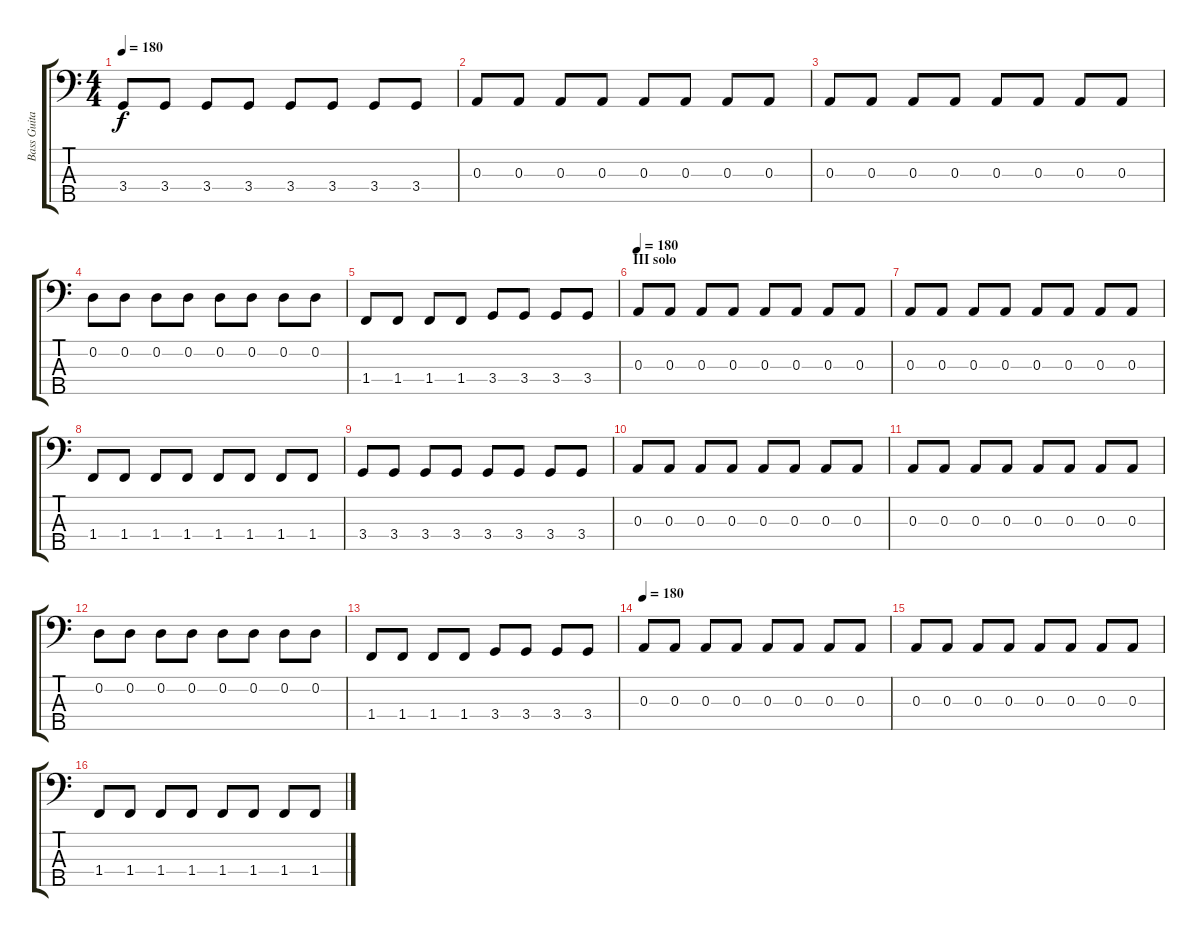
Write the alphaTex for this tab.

\track ("Bass Guitar" "Bass Guita") {instrument electricbassfinger}
\staff {score tabs}
\tuning (G2 D2 A1 E1 B0) {hide}
\ts (4 4)
\tempo 180
\clef f4
\ks aminor
3.4.8{dy f} 3.4.8 3.4.8 3.4.8 3.4.8 3.4.8 3.4.8 3.4.8 |
0.3.8 0.3.8 0.3.8 0.3.8 0.3.8 0.3.8 0.3.8 0.3.8 |
0.3.8 0.3.8 0.3.8 0.3.8 0.3.8 0.3.8 0.3.8 0.3.8 |
0.2.8 0.2.8 0.2.8 0.2.8 0.2.8 0.2.8 0.2.8 0.2.8 |
1.4.8 1.4.8 1.4.8 1.4.8 3.4.8 3.4.8 3.4.8 3.4.8 |
\section ("" "III solo")
\tempo 180
0.3.8 0.3.8 0.3.8 0.3.8 0.3.8 0.3.8 0.3.8 0.3.8 |
0.3.8 0.3.8 0.3.8 0.3.8 0.3.8 0.3.8 0.3.8 0.3.8 |
1.4.8 1.4.8 1.4.8 1.4.8 1.4.8 1.4.8 1.4.8 1.4.8 |
3.4.8 3.4.8 3.4.8 3.4.8 3.4.8 3.4.8 3.4.8 3.4.8 |
0.3.8 0.3.8 0.3.8 0.3.8 0.3.8 0.3.8 0.3.8 0.3.8 |
0.3.8 0.3.8 0.3.8 0.3.8 0.3.8 0.3.8 0.3.8 0.3.8 |
0.2.8 0.2.8 0.2.8 0.2.8 0.2.8 0.2.8 0.2.8 0.2.8 |
1.4.8 1.4.8 1.4.8 1.4.8 3.4.8 3.4.8 3.4.8 3.4.8 |
\tempo 180
0.3.8 0.3.8 0.3.8 0.3.8 0.3.8 0.3.8 0.3.8 0.3.8 |
0.3.8 0.3.8 0.3.8 0.3.8 0.3.8 0.3.8 0.3.8 0.3.8 |
1.4.8 1.4.8 1.4.8 1.4.8 1.4.8 1.4.8 1.4.8 1.4.8
